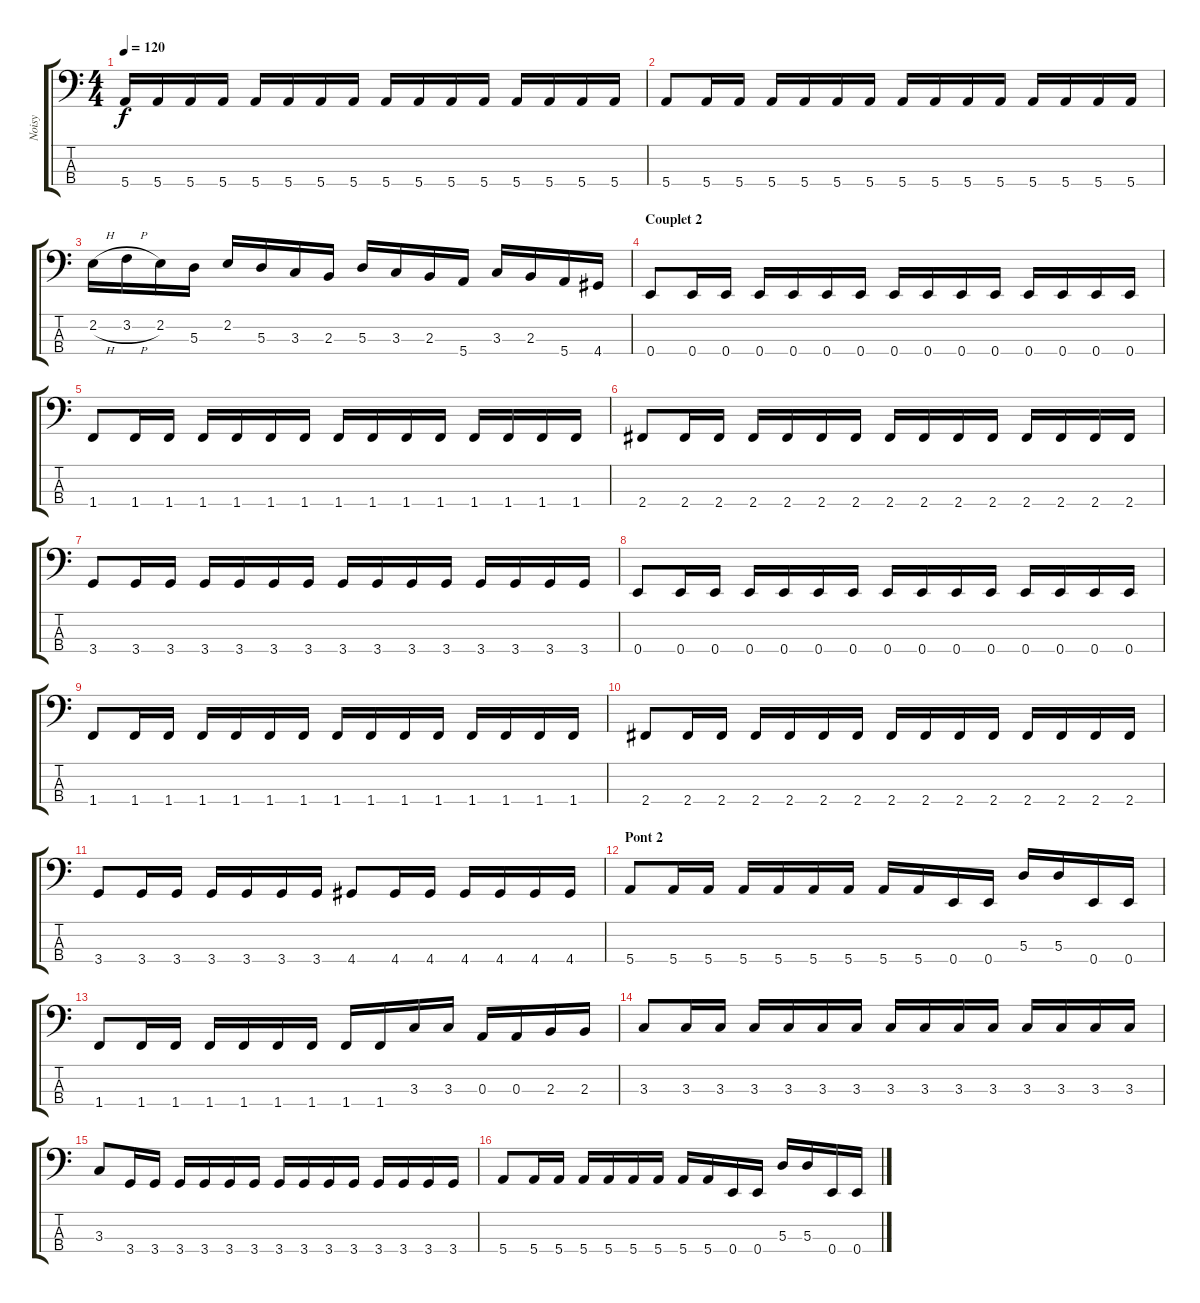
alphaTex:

\track ("Noisy" "Noisy") {instrument electricbassfinger}
\staff {score tabs}
\tuning (G2 D2 A1 E1) {hide}
\ts (4 4)
\tempo 120
\clef f4
\ks c
5.4.16{dy f} 5.4.16 5.4.16 5.4.16 5.4.16 5.4.16 5.4.16 5.4.16 5.4.16 5.4.16 5.4.16 5.4.16 5.4.16 5.4.16 5.4.16 5.4.16 |
5.4.8 5.4.16 5.4.16 5.4.16 5.4.16 5.4.16 5.4.16 5.4.16 5.4.16 5.4.16 5.4.16 5.4.16 5.4.16 5.4.16 5.4.16 |
2.2{h}.16 3.2{h}.16 2.2.16 5.3.16 2.2.16 5.3.16 3.3.16 2.3.16 5.3.16 3.3.16 2.3.16 5.4.16 3.3.16 2.3.16 5.4.16 4.4.16 |
\section ("" "Couplet 2")
0.4.8 0.4.16 0.4.16 0.4.16 0.4.16 0.4.16 0.4.16 0.4.16 0.4.16 0.4.16 0.4.16 0.4.16 0.4.16 0.4.16 0.4.16 |
1.4.8 1.4.16 1.4.16 1.4.16 1.4.16 1.4.16 1.4.16 1.4.16 1.4.16 1.4.16 1.4.16 1.4.16 1.4.16 1.4.16 1.4.16 |
2.4.8 2.4.16 2.4.16 2.4.16 2.4.16 2.4.16 2.4.16 2.4.16 2.4.16 2.4.16 2.4.16 2.4.16 2.4.16 2.4.16 2.4.16 |
3.4.8 3.4.16 3.4.16 3.4.16 3.4.16 3.4.16 3.4.16 3.4.16 3.4.16 3.4.16 3.4.16 3.4.16 3.4.16 3.4.16 3.4.16 |
0.4.8 0.4.16 0.4.16 0.4.16 0.4.16 0.4.16 0.4.16 0.4.16 0.4.16 0.4.16 0.4.16 0.4.16 0.4.16 0.4.16 0.4.16 |
1.4.8 1.4.16 1.4.16 1.4.16 1.4.16 1.4.16 1.4.16 1.4.16 1.4.16 1.4.16 1.4.16 1.4.16 1.4.16 1.4.16 1.4.16 |
2.4.8 2.4.16 2.4.16 2.4.16 2.4.16 2.4.16 2.4.16 2.4.16 2.4.16 2.4.16 2.4.16 2.4.16 2.4.16 2.4.16 2.4.16 |
3.4.8 3.4.16 3.4.16 3.4.16 3.4.16 3.4.16 3.4.16 4.4.8 4.4.16 4.4.16 4.4.16 4.4.16 4.4.16 4.4.16 |
\section ("" "Pont 2")
5.4.8 5.4.16 5.4.16 5.4.16 5.4.16 5.4.16 5.4.16 5.4.16 5.4.16 0.4.16 0.4.16 5.3.16 5.3.16 0.4.16 0.4.16 |
1.4.8 1.4.16 1.4.16 1.4.16 1.4.16 1.4.16 1.4.16 1.4.16 1.4.16 3.3.16 3.3.16 0.3.16 0.3.16 2.3.16 2.3.16 |
3.3.8 3.3.16 3.3.16 3.3.16 3.3.16 3.3.16 3.3.16 3.3.16 3.3.16 3.3.16 3.3.16 3.3.16 3.3.16 3.3.16 3.3.16 |
3.3.8 3.4.16 3.4.16 3.4.16 3.4.16 3.4.16 3.4.16 3.4.16 3.4.16 3.4.16 3.4.16 3.4.16 3.4.16 3.4.16 3.4.16 |
5.4.8 5.4.16 5.4.16 5.4.16 5.4.16 5.4.16 5.4.16 5.4.16 5.4.16 0.4.16 0.4.16 5.3.16 5.3.16 0.4.16 0.4.16
